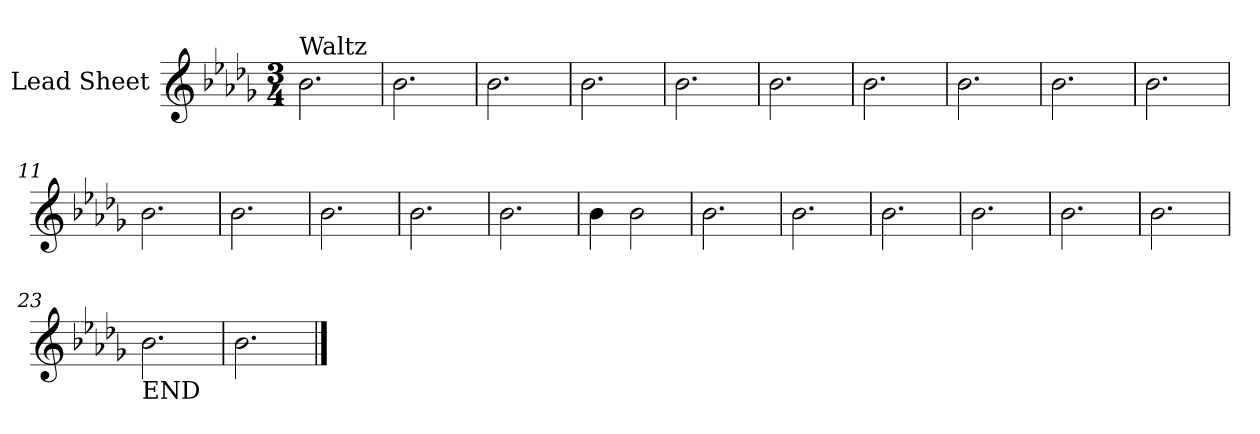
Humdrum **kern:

**kern
*part1
*staff1
*I"Lead Sheet
*clefG2
*k[b-e-a-d-g-]
*D-:
*M3/4
=1
!LO:TX:a:t=Waltz
2.b-\
=2
2.b-\
=3
2.b-\
=4
2.b-\
!!LO:LB:g=z
=5
2.b-\
=6
2.b-\
=7
2.b-\
=8
2.b-\
!!LO:LB:g=z
=9
2.b-\
=10
2.b-\
=11
2.b-\
=12
2.b-\
!!LO:LB:g=z
=13
2.b-\
=14
2.b-\
=15
2.b-\
=16
4b-\
2b-\
!!LO:LB:g=z
=17
2.b-\
=18
2.b-\
=19
2.b-\
=20
2.b-\
!!LO:LB:g=z
=21
2.b-\
=22
2.b-\
=23
!LO:TX:b:t=END
2.b-\
=24
2.b-\
==
*-
